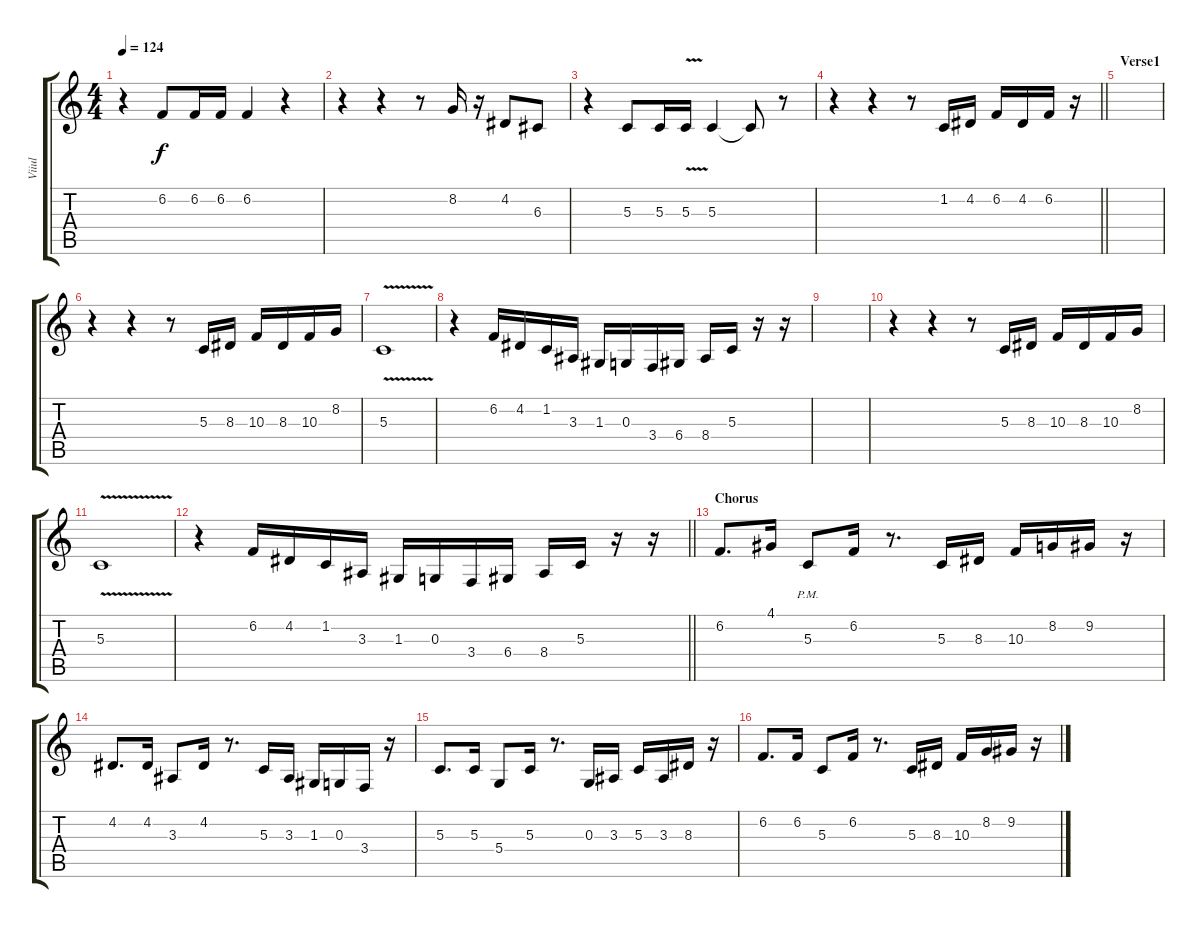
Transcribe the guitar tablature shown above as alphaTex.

\track ("Viiul" "Viiul") {instrument violin}
\staff {score tabs}
\tuning (E4 B3 G3 D3 A2 E2) {hide}
\ts (4 4)
\tempo 124
\clef g2
\ks c
r.4{dy f} 6.2.8 6.2.16 6.2.16 6.2.4 r.4 |
r.4 r.4 r.8 8.2.16 r.16 4.2.8 6.3.8 |
r.4 5.3.8 5.3.16 5.3{v}.16 5.3.4 5.3{t}.8 r.8 |
\barLineRight lightlight
r.4 r.4 r.8 1.2.16 4.2.16 6.2.16 4.2.16 6.2.16 r.16 |
\section ("" "Verse1")
|
r.4 r.4 r.8 5.3.16 8.3.16 10.3.16 8.3.16 10.3.16 8.2.16 |
5.3{v}.1 |
r.4 6.2.16 4.2.16 1.2.16 3.3.16 1.3.16 0.3.16 3.4.16 6.4.16 8.4.16 5.3.16 r.16 r.16 |
|
r.4 r.4 r.8 5.3.16 8.3.16 10.3.16 8.3.16 10.3.16 8.2.16 |
5.3{v}.1 |
\barLineRight lightlight
r.4 6.2.16 4.2.16 1.2.16 3.3.16 1.3.16 0.3.16 3.4.16 6.4.16 8.4.16 5.3.16 r.16 r.16 |
\section ("" "Chorus")
6.2.8{d} 4.1.16 5.3{pm}.8 6.2.16 r.8{d} 5.3.16 8.3.16 10.3.16 8.2.16 9.2.16 r.16 |
4.2.8{d} 4.2.16 3.3.8 4.2.16 r.8{d} 5.3.16 3.3.16 1.3.16 0.3.16 3.4.16 r.16 |
5.3.8{d} 5.3.16 5.4.8 5.3.16 r.8{d} 0.3.16 3.3.16 5.3.16 3.3.16 8.3.16 r.16 |
6.2.8{d} 6.2.16 5.3.8 6.2.16 r.8{d} 5.3.16 8.3.16 10.3.16 8.2.16 9.2.16 r.16
